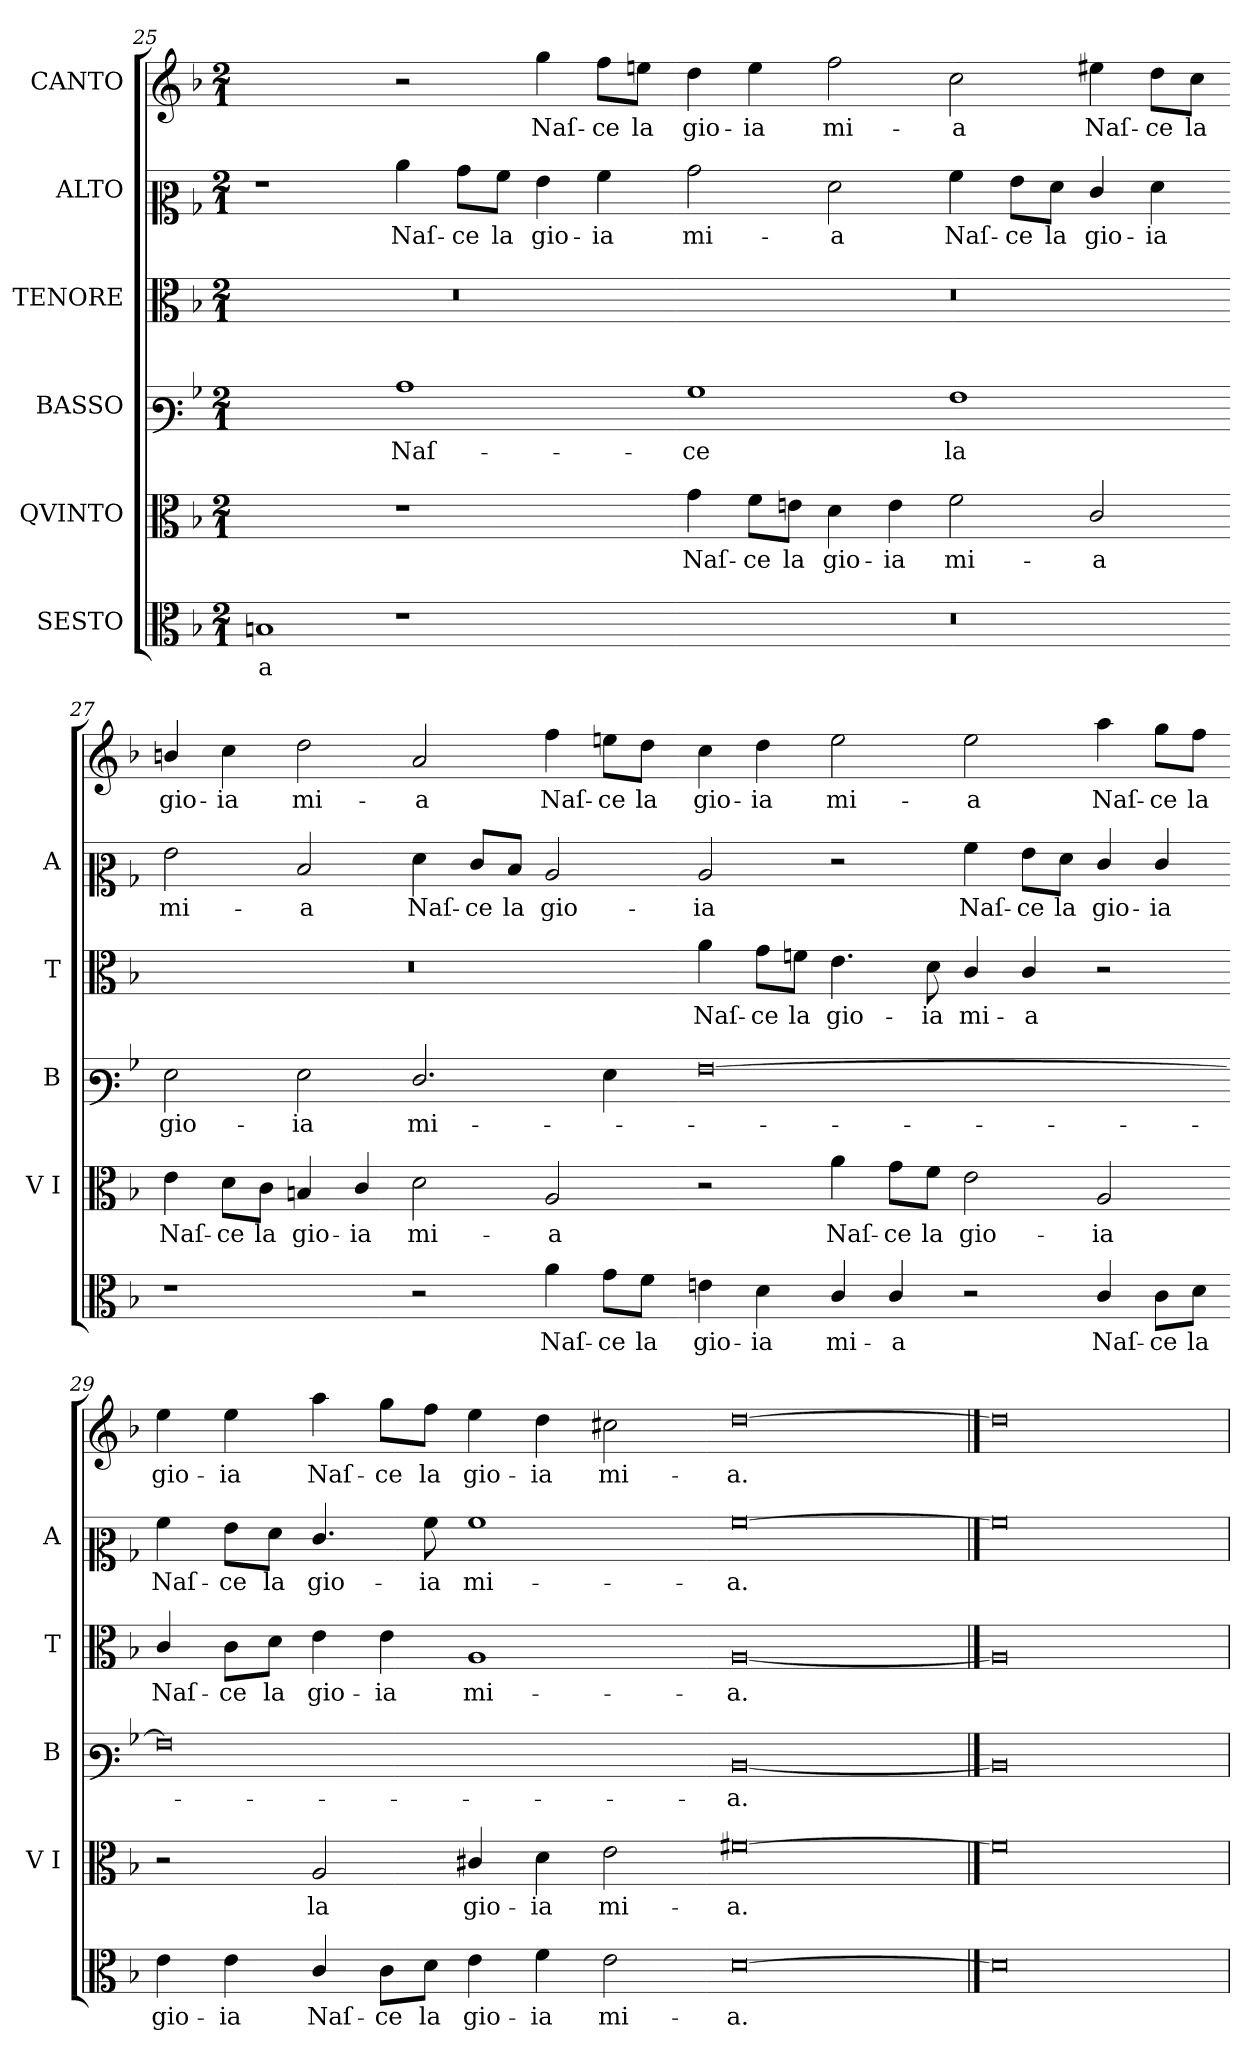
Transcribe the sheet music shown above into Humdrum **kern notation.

**kern	**text	**kern	**text	**kern	**text	**kern	**text	**kern	**text	**kern	**text
*part6	*part6	*part5	*part5	*part4	*part4	*part3	*part3	*part2	*part2	*part1	*part1
*staff6	*staff6	*staff5	*staff5	*staff4	*staff4	*staff3	*staff3	*staff2	*staff2	*staff1	*staff1
*I"SESTO	*	*I"QVINTO	*	*I"BASSO	*	*I"TENORE	*	*I"ALTO	*	*I"CANTO	*
*	*	*I'V I	*	*I'B	*	*I'T	*	*I'A	*	*	*
*clefC3	*	*clefC3	*	*clefF3	*	*clefC3	*	*clefC2	*	*clefG2	*
*k[b-]	*	*k[b-]	*	*k[b-]	*	*k[b-]	*	*k[b-]	*	*k[b-]	*
*d:	*	*d:	*	*d:	*	*d:	*	*d:	*	*d:	*
*M2/1	*	*M2/1	*	*M2/1	*	*M2/1	*	*M2/1	*	*M2/1	*
=25	=25	=25	=25	=25	=25	=25	=25	=25	=25	=25	=25
1Bn	-a	1ryy	.	1ryy	.	0r	.	1r	.	1ryy	.
1r	.	1r	.	1c	Naſ-	.	.	4cc\	Naſ-	2r	.
.	.	.	.	.	.	.	.	8b-\L	-ce	.	.
.	.	.	.	.	.	.	.	8a\J	la	.	.
.	.	.	.	.	.	.	.	4g\	gio-	4gg\	Naſ-
.	.	.	.	.	.	.	.	4a\	-ia	8ff\L	-ce
.	.	.	.	.	.	.	.	.	.	8een\J	la
=26-	=26-	=26-	=26-	=26-	=26-	=26-	=26-	=26-	=26-	=26-	=26-
0r	.	4g\	Naſ-	1B-	-ce	0r	.	2b-\	mi-	4dd\	gio-
.	.	8f\L	-ce	.	.	.	.	.	.	4ee\	-ia
.	.	8en\J	la	.	.	.	.	.	.	.	.
.	.	4d\	gio-	.	.	.	.	2f\	-a	2ff\	mi-
.	.	4e\	-ia	.	.	.	.	.	.	.	.
.	.	2f\	mi-	1A	la	.	.	4a\	Naſ-	2cc\	-a
.	.	.	.	.	.	.	.	8g\L	-ce	.	.
.	.	.	.	.	.	.	.	8f\J	la	.	.
.	.	2c/	-a	.	.	.	.	4e/	gio-	4ee#X\	Naſ-
.	.	.	.	.	.	.	.	4f\	-ia	8dd\L	-ce
.	.	.	.	.	.	.	.	.	.	8cc\J	la
=27-	=27-	=27-	=27-	=27-	=27-	=27-	=27-	=27-	=27-	=27-	=27-
1r	.	4e\	Naſ-	2G\	gio-	0r	.	2g\	mi-	4bn/	gio-
.	.	8d\L	-ce	.	.	.	.	.	.	4cc\	-ia
.	.	8c\J	la	.	.	.	.	.	.	.	.
.	.	4Bn/	gio-	2G\	-ia	.	.	2d/	-a	2dd\	mi-
.	.	4c/	-ia	.	.	.	.	.	.	.	.
2r	.	2d\	mi-	2.F/	mi-	.	.	4f\	Naſ-	2a/	-a
.	.	.	.	.	.	.	.	8e/L	-ce	.	.
.	.	.	.	.	.	.	.	8d/J	la	.	.
4a\	Naſ-	2A/	-a	.	.	.	.	2c/	gio-	4ff\	Naſ-
8g\L	-ce	.	.	4G\	.	.	.	.	.	8een\L	-ce
8f\J	la	.	.	.	.	.	.	.	.	8dd\J	la
=28-	=28-	=28-	=28-	=28-	=28-	=28-	=28-	=28-	=28-	=28-	=28-
4en\	gio-	2r	.	[0A	.	4a\	Naſ-	2c/	-ia	4cc\	gio-
4d\	-ia	.	.	.	.	8g\L	-ce	.	.	4dd\	-ia
.	.	.	.	.	.	8fn\J	la	.	.	.	.
4c/	mi-	4a\	Naſ-	.	.	4.e\	gio-	2r	.	2ee\	mi-
4c/	-a	8g\L	-ce	.	.	.	.	.	.	.	.
.	.	8f\J	la	.	.	8d\	-ia	.	.	.	.
2r	.	2e\	gio-	.	.	4c/	mi-	4a\	Naſ-	2ee\	-a
.	.	.	.	.	.	4c/	-a	8g\L	-ce	.	.
.	.	.	.	.	.	.	.	8f\J	la	.	.
4c/	Naſ-	2A/	-ia	.	.	2r	.	4e/	gio-	4aa\	Naſ-
8c\L	-ce	.	.	.	.	.	.	4e/	-ia	8gg\L	-ce
8d\J	la	.	.	.	.	.	.	.	.	8ff\J	la
=29-	=29-	=29-	=29-	=29-	=29-	=29-	=29-	=29-	=29-	=29-	=29-
4e\	gio-	2r	.	0A]	.	4c/	Naſ-	4a\	Naſ-	4ee\	gio-
4e\	-ia	.	.	.	.	8c\L	-ce	8g\L	-ce	4ee\	-ia
.	.	.	.	.	.	8d\J	la	8f\J	la	.	.
4c/	Naſ-	2A/	la	.	.	4e\	gio-	4.e/	gio-	4aa\	Naſ-
8c\L	-ce	.	.	.	.	4e\	-ia	.	.	8gg\L	-ce
8d\J	la	.	.	.	.	.	.	8a\	-ia	8ff\J	la
4e\	gio-	4c#X/	gio-	.	.	1A	mi-	1a	mi-	4ee\	gio-
4f\	-ia	4d\	-ia	.	.	.	.	.	.	4dd\	-ia
2e\	mi-	2e\	mi-	.	.	.	.	.	.	2cc#X\	mi-
=30-	=30-	=30-	=30-	=30-	=30-	=30-	=30-	=30-	=30-	=30-	=30-
[0d	-a.	[0f#X	-a.	[0D	-a.	[0A	-a.	[0a	-a.	[0dd	-a.
==31	==31	==31	==31	==31	==31	==31	==31	==31	==31	==31	==31
0d]	.	0f#]	.	0D]	.	0A]	.	0a]	.	0dd]	.
=	=	=	=	=	=	=	=	=	=	=	=
*-	*-	*-	*-	*-	*-	*-	*-	*-	*-	*-	*-
